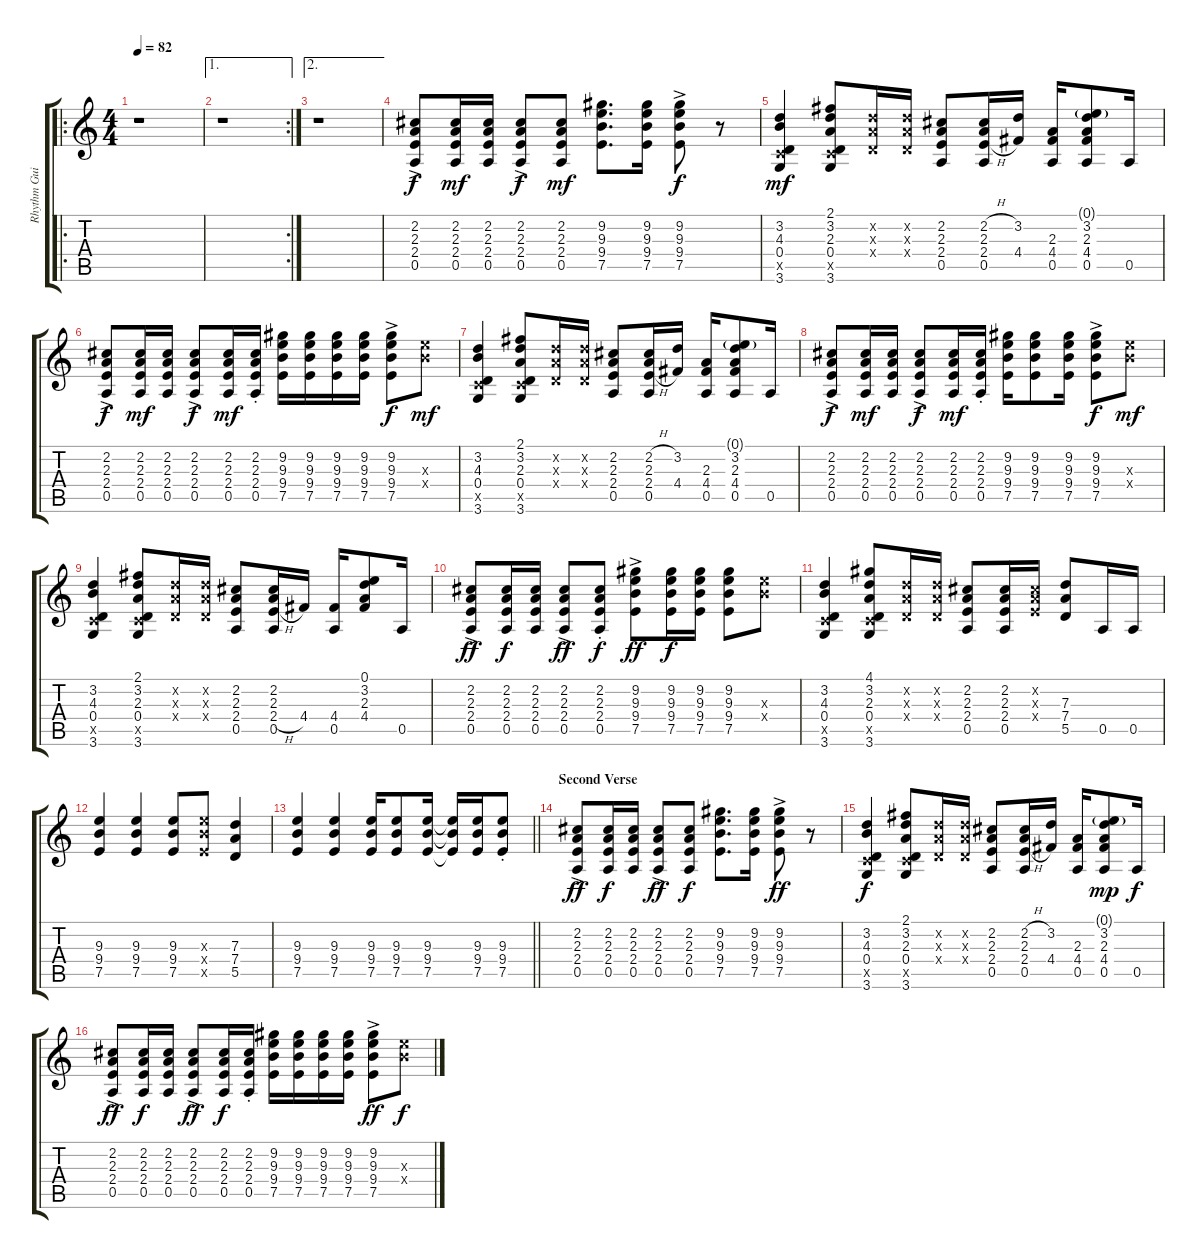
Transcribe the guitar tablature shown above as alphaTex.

\track ("Rhythm Guitar" "Rhythm Gui") {instrument acousticguitarsteel}
\staff {score tabs}
\tuning (E4 B3 G3 D3 A2 E2) {hide}
\ro
\ts (4 4)
\tempo 82
\clef g2
\ks c
r.1{dy f instrument acousticguitarsteel} |
\ae 1
\rc 2
r.1 |
\ae 2
r.1 |
(2.2{ac} 2.3{ac} 2.4{ac} 0.5{ac}).8 (2.2 2.3 2.4 0.5).16{dy mf} (2.2 2.3 2.4 0.5).16 (2.2{ac} 2.3{ac} 2.4{ac} 0.5{ac}).8{dy f} (2.2 2.3 2.4 0.5).8{dy mf} (9.2 9.3 9.4 7.5).8{d} (9.2 9.3 9.4 7.5).16 (9.2{ac} 9.3{ac} 9.4{ac} 7.5{ac}).8{dy f} r.8 |
(3.2 4.3 0.4 3.5{x} 3.6).4{dy mf} (2.1 3.2 2.3 0.4 3.5{x} 3.6).8 (3.2{x} 2.3{x} 0.4{x}).16 (3.2{x} 2.3{x} 0.4{x}).16 (2.2 2.3 2.4 0.5).8 (2.2{h} 2.3 2.4{h} 0.5).16 (3.2 4.4).16 (2.3 4.4 0.5).16 (0.1{g} 3.2 2.3 4.4 0.5).8 0.5.16 |
(2.2{ac} 2.3{ac} 2.4{ac} 0.5{ac}).8{dy f} (2.2 2.3 2.4 0.5).16{dy mf} (2.2 2.3 2.4 0.5).16 (2.2{ac} 2.3{ac} 2.4{ac} 0.5{ac}).8{dy f} (2.2 2.3 2.4 0.5).16{dy mf} (2.2{st} 2.3{st} 2.4{st} 0.5{st}).16 (9.2 9.3 9.4 7.5).16 (9.2 9.3 9.4 7.5).16 (9.2 9.3 9.4 7.5).16 (9.2 9.3 9.4 7.5).16 (9.2{ac} 9.3{ac} 9.4{ac} 7.5{ac}).8{dy f} (9.3{x} 9.4{x}).8{dy mf} |
(3.2 4.3 0.4 3.5{x} 3.6).4 (2.1 3.2 2.3 0.4 3.5{x} 3.6).8 (3.2{x} 2.3{x} 0.4{x}).16 (3.2{x} 2.3{x} 0.4{x}).16 (2.2 2.3 2.4 0.5).8 (2.2{h} 2.3 2.4{h} 0.5).16 (3.2 4.4).16 (2.3 4.4 0.5).16 (0.1{g} 3.2 2.3 4.4 0.5).8 0.5.16 |
(2.2{ac} 2.3{ac} 2.4{ac} 0.5{ac}).8{dy f} (2.2 2.3 2.4 0.5).16{dy mf} (2.2 2.3 2.4 0.5).16 (2.2{ac} 2.3{ac} 2.4{ac} 0.5{ac}).8{dy f} (2.2 2.3 2.4 0.5).16{dy mf} (2.2{st} 2.3{st} 2.4{st} 0.5{st}).16 (9.2 9.3 9.4 7.5).16 (9.2 9.3 9.4 7.5).8 (9.2 9.3 9.4 7.5).16 (9.2{ac} 9.3{ac} 9.4{ac} 7.5{ac}).8{dy f} (9.3{x} 9.4{x}).8{dy mf} |
(3.2 4.3 0.4 3.5{x} 3.6).4 (2.1 3.2 2.3 0.4 3.5{x} 3.6).8 (3.2{x} 2.3{x} 0.4{x}).16 (3.2{x} 2.3{x} 0.4{x}).16 (2.2 2.3 2.4 0.5).8 (2.2 2.3 2.4{h} 0.5).16 4.4.16 (4.4 0.5).16 (0.1 3.2 2.3 4.4).8 0.5.16 |
(2.2{ac} 2.3{ac} 2.4{ac} 0.5{ac}).8{dy ff} (2.2 2.3 2.4 0.5).16{dy f} (2.2 2.3 2.4 0.5).16 (2.2{ac} 2.3{ac} 2.4{ac} 0.5{ac}).8{dy ff} (2.2{st} 2.3{st} 2.4{st} 0.5{st}).8{dy f} (9.2{ac} 9.3{ac} 9.4{ac} 7.5{ac}).8{dy ff} (9.2 9.3 9.4 7.5).16{dy f} (9.2 9.3 9.4 7.5).16 (9.2 9.3 9.4 7.5).8 (9.3{x} 9.4{x}).8 |
(3.2 4.3 0.4 3.5{x} 3.6).4 (4.1 3.2 2.3 0.4 3.5{x} 3.6).8 (3.2{x} 2.3{x} 0.4{x}).16 (3.2{x} 2.3{x} 0.4{x}).16 (2.2 2.3 2.4 0.5).8 (2.2 2.3 2.4 0.5).16 (2.2{x} 2.3{x} 2.4{x}).16 (7.3 7.4 5.5).8 0.5.16 0.5.16 |
(9.3 9.4 7.5).4 (9.3 9.4 7.5).4 (9.3 9.4 7.5).8 (9.3{x} 9.4{x} 7.5{x}).8 (7.3 7.4 5.5).4 |
\barLineRight lightlight
(9.3 9.4 7.5).4 (9.3 9.4 7.5).4 (9.3 9.4 7.5).16 (9.3 9.4 7.5).8 (9.3 9.4 7.5).16 (9.3{t} 9.4{t} 7.5{t}).16 (9.3 9.4 7.5).16 (9.3{st} 9.4{st} 7.5{st}).8 |
\section ("" "Second Verse")
(2.2{ac} 2.3{ac} 2.4{ac} 0.5{ac}).8{dy ff} (2.2 2.3 2.4 0.5).16{dy f} (2.2 2.3 2.4 0.5).16 (2.2{ac} 2.3{ac} 2.4{ac} 0.5{ac}).8{dy ff} (2.2 2.3 2.4 0.5).8{dy f} (9.2 9.3 9.4 7.5).8{d} (9.2 9.3 9.4 7.5).16 (9.2{ac} 9.3{ac} 9.4{ac} 7.5{ac}).8{dy ff} r.8 |
(3.2 4.3 0.4 3.5{x} 3.6).4{dy f} (2.1 3.2 2.3 0.4 3.5{x} 3.6).8 (3.2{x} 2.3{x} 0.4{x}).16 (3.2{x} 2.3{x} 0.4{x}).16 (2.2 2.3 2.4 0.5).8 (2.2{h} 2.3 2.4{h} 0.5).16 (3.2 4.4).16 (2.3 4.4 0.5).16 (0.1{g} 3.2 2.3 4.4 0.5).8{dy mp} 0.5.16{dy f} |
(2.2{ac} 2.3{ac} 2.4{ac} 0.5{ac}).8{dy ff} (2.2 2.3 2.4 0.5).16{dy f} (2.2 2.3 2.4 0.5).16 (2.2{ac} 2.3{ac} 2.4{ac} 0.5{ac}).8{dy ff} (2.2 2.3 2.4 0.5).16{dy f} (2.2{st} 2.3{st} 2.4{st} 0.5{st}).16 (9.2 9.3 9.4 7.5).16 (9.2 9.3 9.4 7.5).16 (9.2 9.3 9.4 7.5).16 (9.2 9.3 9.4 7.5).16 (9.2{ac} 9.3{ac} 9.4{ac} 7.5{ac}).8{dy ff} (9.3{x} 9.4{x}).8{dy f}
